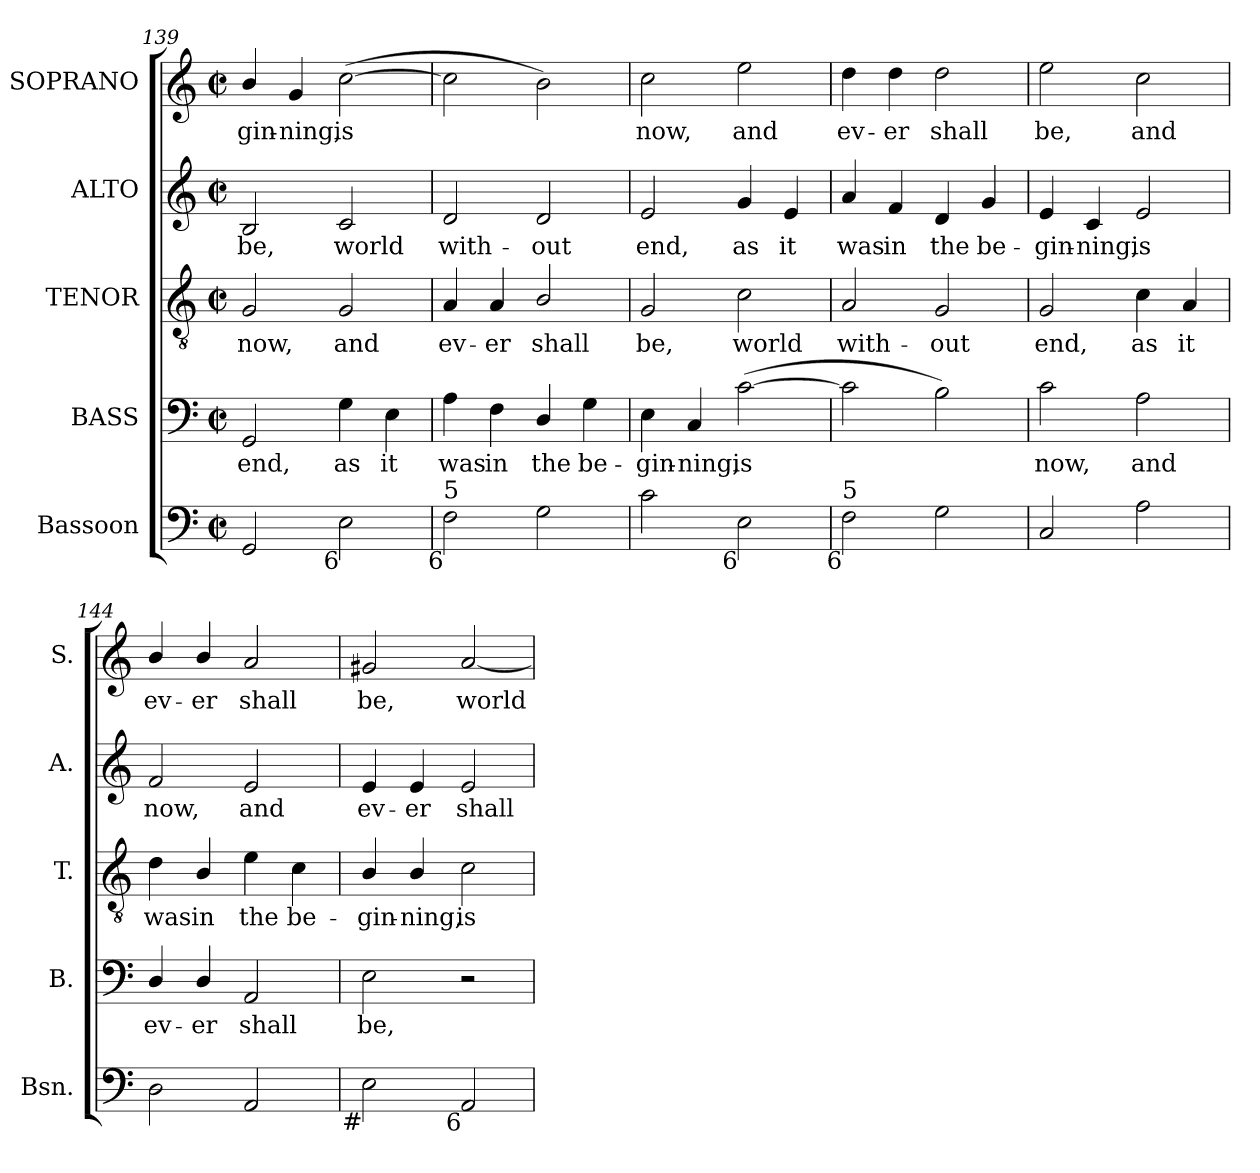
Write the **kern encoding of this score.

**kern	**kern	**text	**kern	**text	**kern	**text	**kern	**text
*part5	*part4	*part4	*part3	*part3	*part2	*part2	*part1	*part1
*staff5	*staff4	*staff4	*staff3	*staff3	*staff2	*staff2	*staff1	*staff1
*I"Bassoon	*I"BASS	*	*I"TENOR	*	*I"ALTO	*	*I"SOPRANO	*
*I'Bsn.	*I'B.	*	*I'T.	*	*I'A.	*	*I'S.	*
*clefF4	*clefF4	*	*clefGv2	*	*clefG2	*	*clefG2	*
*	*	*	*ITrd7c12	*	*	*	*	*
*k[]	*k[]	*	*k[]	*	*k[]	*	*k[]	*
*C:	*C:	*	*C:	*	*C:	*	*C:	*
*M2/2	*M2/2	*	*M2/2	*	*M2/2	*	*M2/2	*
*met(c|)	*met(c|)	*	*met(c|)	*	*met(c|)	*	*met(c|)	*
=139	=139	=139	=139	=139	=139	=139	=139	=139
!	!	!LO:LY:b:color=#000000	!	!	!	!	!	!
!	!	!	!	!LO:LY:b:color=#000000	!	!	!	!
!	!	!	!	!	!	!LO:LY:b:color=#000000	!	!
!	!	!	!	!	!	!	!	!LO:LY:b:color=#000000
2GGi/	2GGi/	end,	2GGi/	now,	2Bi/	be,	4bi/	-gin-
!	!	!	!	!	!	!	!	!LO:LY:b:color=#000000
.	.	.	.	.	.	.	4gi/	-ning,
!	!	!LO:LY:b:color=#000000	!	!	!	!	!	!
!	!	!	!	!LO:LY:b:color=#000000	!	!	!	!
!	!	!	!	!	!	!LO:LY:b:color=#000000	!	!
!LO:TX:b:rj:t=6	!	!	!	!	!	!	!	!
!	!	!	!	!	!	!	!	!LO:LY:b:color=#000000
2Ei\	4Gi\	as	2GGi/	and	2ci/	world	([2cci\	is
!	!	!LO:LY:b:color=#000000	!	!	!	!	!	!
.	4Ei\	it	.	.	.	.	.	.
=140	=140	=140	=140	=140	=140	=140	=140	=140
!	!	!LO:LY:b:color=#000000	!	!	!	!	!	!
!	!	!	!	!LO:LY:b:color=#000000	!	!	!	!
!LO:TX:b:rj:t=6	!	!	!	!	!	!	!	!
!LO:TX:t=5	!	!	!	!	!	!	!	!
!	!	!	!	!	!	!LO:LY:b:color=#000000	!	!
2Fi\	4Ai\	was	4AAi/	ev-	2di/	with-	2cci\]	.
!	!	!LO:LY:b:color=#000000	!	!	!	!	!	!
!	!	!	!	!LO:LY:b:color=#000000	!	!	!	!
.	4Fi\	in	4AAi/	-er	.	.	.	.
!	!	!LO:LY:b:color=#000000	!	!	!	!	!	!
!	!	!	!	!LO:LY:b:color=#000000	!	!	!	!
!	!	!	!	!	!	!LO:LY:b:color=#000000	!	!
2Gi\	4Di/	the	2BBi/	shall	2di/	-out	2bi\)	.
!	!	!LO:LY:b:color=#000000	!	!	!	!	!	!
.	4Gi\	be-	.	.	.	.	.	.
=141	=141	=141	=141	=141	=141	=141	=141	=141
!	!	!LO:LY:b:color=#000000	!	!	!	!	!	!
!	!	!	!	!LO:LY:b:color=#000000	!	!	!	!
!	!	!	!	!	!	!LO:LY:b:color=#000000	!	!
!	!	!	!	!	!	!	!	!LO:LY:b:color=#000000
2ci\	4Ei\	-gin-	2GGi/	be,	2ei/	end,	2cci\	now,
!	!	!LO:LY:b:color=#000000	!	!	!	!	!	!
.	4Ci/	-ning,	.	.	.	.	.	.
!	!	!LO:LY:b:color=#000000	!	!	!	!	!	!
!	!	!	!	!LO:LY:b:color=#000000	!	!	!	!
!	!	!	!	!	!	!LO:LY:b:color=#000000	!	!
!LO:TX:b:rj:t=6	!	!	!	!	!	!	!	!
!	!	!	!	!	!	!	!	!LO:LY:b:color=#000000
2Ei\	([2ci\	is	2Ci\	world	4gi/	as	2eei\	and
!	!	!	!	!	!	!LO:LY:b:color=#000000	!	!
.	.	.	.	.	4ei/	it	.	.
!!LO:PB:g=z
=142	=142	=142	=142	=142	=142	=142	=142	=142
!	!	!	!	!LO:LY:b:color=#000000	!	!	!	!
!	!	!	!	!	!	!LO:LY:b:color=#000000	!	!
!LO:TX:b:rj:t=6	!	!	!	!	!	!	!	!
!LO:TX:t=5	!	!	!	!	!	!	!	!
!	!	!	!	!	!	!	!	!LO:LY:b:color=#000000
2Fi\	2ci\]	.	2AAi/	with-	4ai/	was	4ddi\	ev-
!	!	!	!	!	!	!LO:LY:b:color=#000000	!	!
!	!	!	!	!	!	!	!	!LO:LY:b:color=#000000
.	.	.	.	.	4fi/	in	4ddi\	-er
!	!	!	!	!LO:LY:b:color=#000000	!	!	!	!
!	!	!	!	!	!	!LO:LY:b:color=#000000	!	!
!	!	!	!	!	!	!	!	!LO:LY:b:color=#000000
2Gi\	2Bi\)	.	2GGi/	-out	4di/	the	2ddi\	shall
!	!	!	!	!	!	!LO:LY:b:color=#000000	!	!
.	.	.	.	.	4gi/	be-	.	.
=143	=143	=143	=143	=143	=143	=143	=143	=143
!	!	!LO:LY:b:color=#000000	!	!	!	!	!	!
!	!	!	!	!LO:LY:b:color=#000000	!	!	!	!
!	!	!	!	!	!	!LO:LY:b:color=#000000	!	!
!	!	!	!	!	!	!	!	!LO:LY:b:color=#000000
2Ci/	2ci\	now,	2GGi/	end,	4ei/	-gin-	2eei\	be,
!	!	!	!	!	!	!LO:LY:b:color=#000000	!	!
.	.	.	.	.	4ci/	-ning,	.	.
!	!	!LO:LY:b:color=#000000	!	!	!	!	!	!
!	!	!	!	!LO:LY:b:color=#000000	!	!	!	!
!	!	!	!	!	!	!LO:LY:b:color=#000000	!	!
!	!	!	!	!	!	!	!	!LO:LY:b:color=#000000
2Ai\	2Ai\	and	4Ci\	as	2ei/	is	2cci\	and
!	!	!	!	!LO:LY:b:color=#000000	!	!	!	!
.	.	.	4AAi/	it	.	.	.	.
=144	=144	=144	=144	=144	=144	=144	=144	=144
!	!	!LO:LY:b:color=#000000	!	!	!	!	!	!
!	!	!	!	!LO:LY:b:color=#000000	!	!	!	!
!	!	!	!	!	!	!LO:LY:b:color=#000000	!	!
!	!	!	!	!	!	!	!	!LO:LY:b:color=#000000
2Di\	4Di/	ev-	4Di\	was	2fi/	now,	4bi/	ev-
!	!	!LO:LY:b:color=#000000	!	!	!	!	!	!
!	!	!	!	!LO:LY:b:color=#000000	!	!	!	!
!	!	!	!	!	!	!	!	!LO:LY:b:color=#000000
.	4Di/	-er	4BBi/	in	.	.	4bi/	-er
!	!	!LO:LY:b:color=#000000	!	!	!	!	!	!
!	!	!	!	!LO:LY:b:color=#000000	!	!	!	!
!	!	!	!	!	!	!LO:LY:b:color=#000000	!	!
!	!	!	!	!	!	!	!	!LO:LY:b:color=#000000
2AAi/	2AAi/	shall	4Ei\	the	2ei/	and	2ai/	shall
!	!	!	!	!LO:LY:b:color=#000000	!	!	!	!
.	.	.	4Ci\	be-	.	.	.	.
=145	=145	=145	=145	=145	=145	=145	=145	=145
!	!	!LO:LY:b:color=#000000	!	!	!	!	!	!
!	!	!	!	!LO:LY:b:color=#000000	!	!	!	!
!	!	!	!	!	!	!LO:LY:b:color=#000000	!	!
!LO:TX:b:rj:t=#	!	!	!	!	!	!	!	!
!	!	!	!	!	!	!	!	!LO:LY:b:color=#000000
2Ei\	2Ei\	be,	4BBi/	-gin-	4ei/	ev-	2g#Xi/	be,
!	!	!	!	!LO:LY:b:color=#000000	!	!	!	!
!	!	!	!	!	!	!LO:LY:b:color=#000000	!	!
.	.	.	4BBi/	-ning,	4ei/	-er	.	.
!	!	!	!	!LO:LY:b:color=#000000	!	!	!	!
!	!	!	!	!	!	!LO:LY:b:color=#000000	!	!
!LO:TX:b:rj:t=6	!	!	!	!	!	!	!	!
!	!	!	!	!	!	!	!	!LO:LY:b:color=#000000
2AAi/	2r	.	2Ci\	is	2ei/	shall	[2ai/	world
=	=	=	=	=	=	=	=	=
*-	*-	*-	*-	*-	*-	*-	*-	*-
